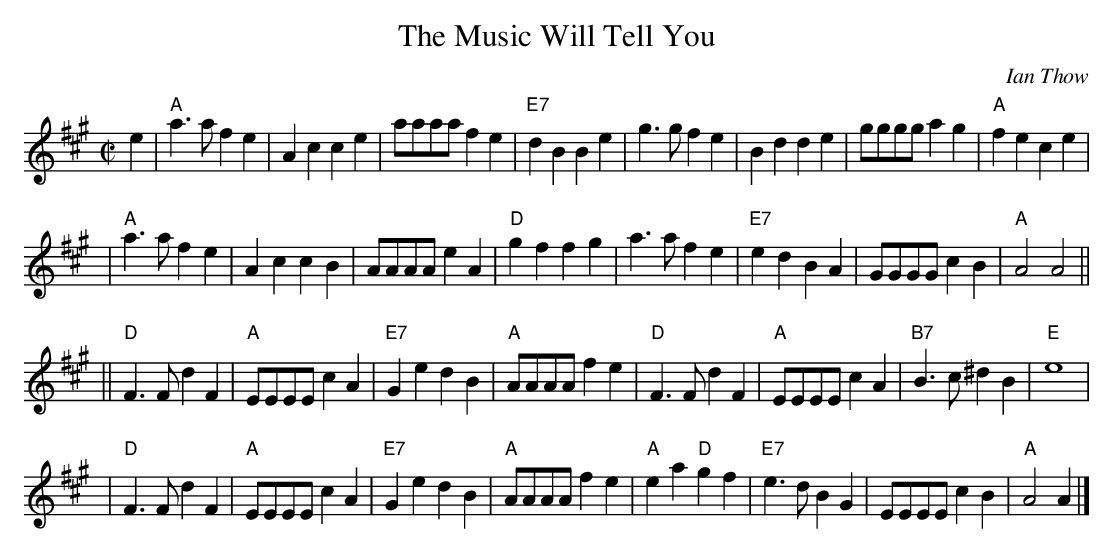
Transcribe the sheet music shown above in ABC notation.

X:1
T: The Music Will Tell You
C: Ian Thow
M: C|
L: 1/8
K: A
e2 \
| "A"a3a f2e2 | A2c2 c2e2 | aaaa f2e2 | "E7"d2B2 B2e2 \
|    g3g f2e2 | B2d2 d2e2 | gggg a2g2 | "A"f2e2 c2e2 |
| "A"a3a f2e2 | A2c2 c2B2 | AAAA e2A2 | "D"g2f2 f2g2 \
|    a3a f2e2 | "E7"e2d2 B2A2 | GGGG c2B2 | "A"A4 A4 ||
|| "D"F3F d2F2 | "A"EEEE c2A2 | "E7"G2e2 d2B2 | "A"AAAA f2e2 \
|  "D"F3F d2F2 | "A"EEEE c2A2 | "B7"B3c ^d2B2 | "E"e8 |
|  "D"F3F d2F2 | "A"EEEE c2A2 | "E7"G2e2 d2B2 | "A"AAAA f2e2 \
|  "A"e2a2 "D"g2f2 | "E7"e3d B2G2 | EEEE c2B2 | "A"A4 A2 |]
